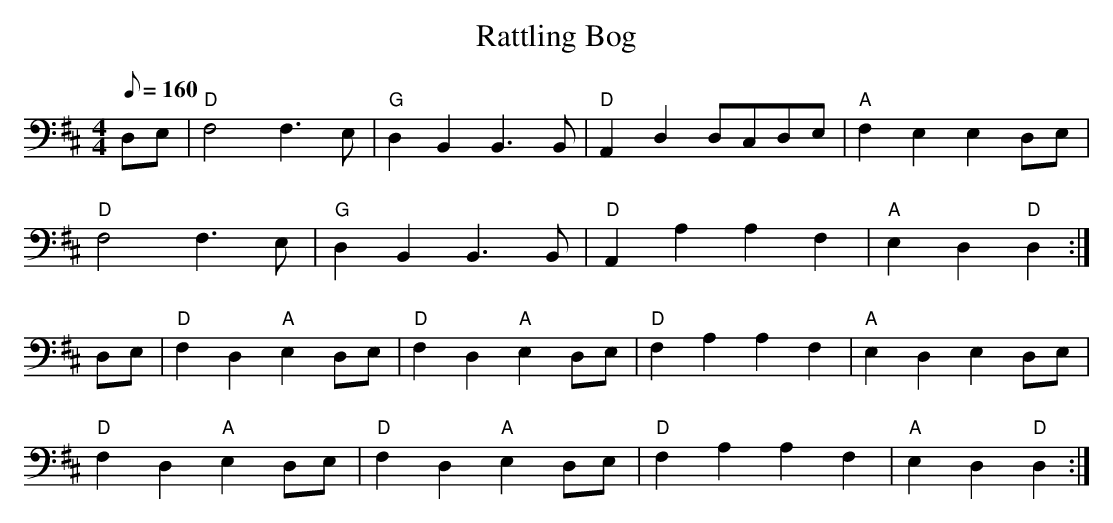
X:1
T:Rattling Bog
M:4/4
L:1/8
Q:160
K:D clef=bass middle=d
de |\
"D" f4 f2>e2 | "G" d2 B2 B2>B2 | "D" A2 d2 dcde | "A" f2 e2 e2 de |
"D" f4 f2>e2 | "G" d2 B2 B2>B2 | "D" A2 a2 a2 f2 | "A" e2 d2 "D" d2 :|
de |\
"D" f2 d2 "A" e2 de | "D" f2 d2 "A" e2 de | "D" f2 a2 a2 f2 | "A" e2 d2 e2 de |
"D" f2 d2 "A" e2 de | "D" f2 d2 "A" e2 de | "D" f2 a2 a2 f2 | "A" e2 d2 "D" d2 :|
